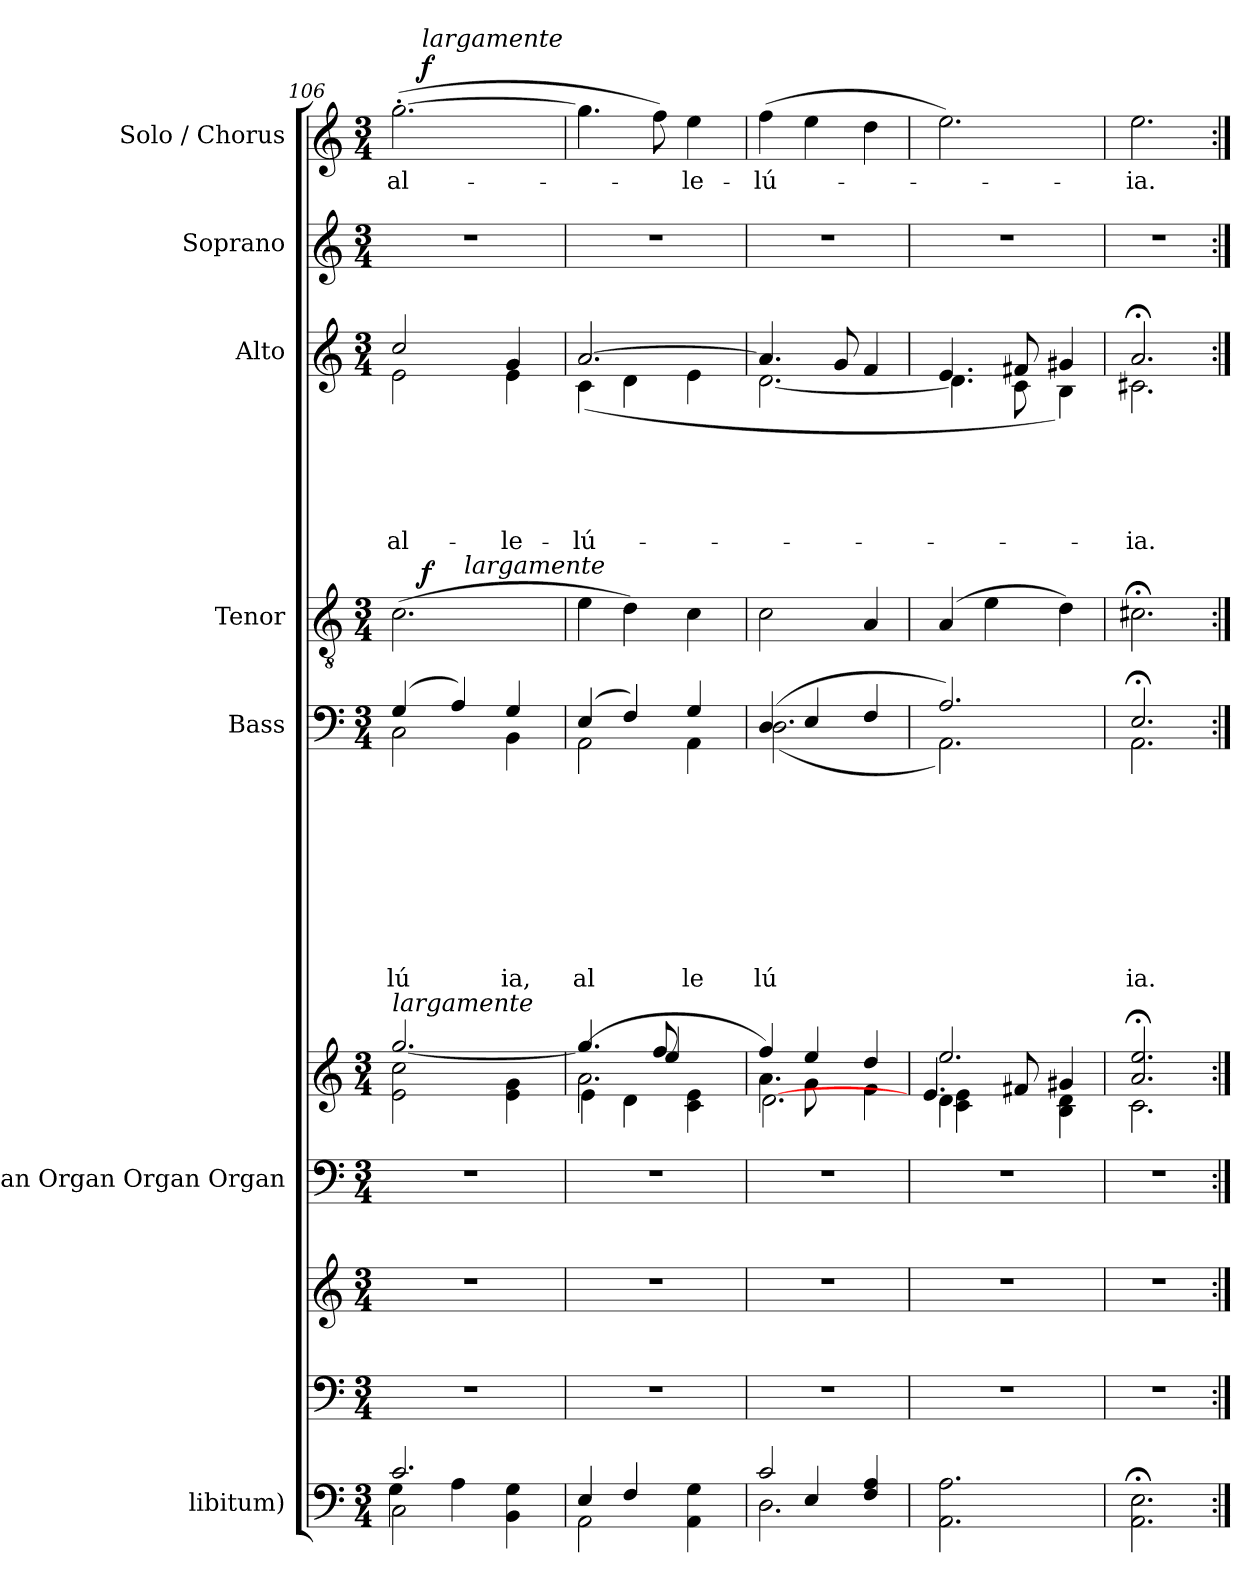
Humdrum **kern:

**kern	**kern	**kern	**kern	**kern	**kern	**text	**text	**text	**text	**text	**text	**text	**text	**text	**kern	**text	**dynam	**kern	**text	**text	**text	**text	**text	**kern	**kern	**text	**dynam
*part9	*part8	*part7	*part6	*part6	*part5	*part5	*part5	*part5	*part5	*part5	*part5	*part5	*part5	*part5	*part4	*part4	*part4	*part3	*part3	*part3	*part3	*part3	*part3	*part2	*part1	*part1	*part1
*staff10	*staff9	*staff8	*staff7	*staff6	*staff5	*staff5	*staff5	*staff5	*staff5	*staff5	*staff5	*staff5	*staff5	*staff5	*staff4	*staff4	*staff4	*staff3	*staff3	*staff3	*staff3	*staff3	*staff3	*staff2	*staff1	*staff1	*staff1
*I"libitum)	*	*	*I"Organ Organ Organ Organ	*	*I"Bass	*	*	*	*	*	*	*	*	*	*I"Tenor	*	*	*I"Alto	*	*	*	*	*	*I"Soprano	*I"Solo / Chorus	*	*
*	*	*	*	*	*I'B.	*	*	*	*	*	*	*	*	*	*I'T.	*	*	*I'A.	*	*	*	*	*	*I'S.	*I'S.	*	*
*clefF4	*clefF4	*clefG2	*clefF4	*clefG2	*clefF4	*	*	*	*	*	*	*	*	*	*clefGv2	*	*	*clefG2	*	*	*	*	*	*clefG2	*clefG2	*	*
*k[]	*k[]	*k[]	*k[]	*k[]	*k[]	*	*	*	*	*	*	*	*	*	*k[]	*	*	*k[]	*	*	*	*	*	*k[]	*k[]	*	*
*C:	*C:	*C:	*C:	*C:	*C:	*	*	*	*	*	*	*	*	*	*C:	*	*	*C:	*	*	*	*	*	*C:	*C:	*	*
*M3/4	*M3/4	*M3/4	*M3/4	*M3/4	*M3/4	*	*	*	*	*	*	*	*	*	*M3/4	*	*	*M3/4	*	*	*	*	*	*M3/4	*M3/4	*	*
=106	=106	=106	=106	=106	=106	=106	=106	=106	=106	=106	=106	=106	=106	=106	=106	=106	=106	=106	=106	=106	=106	=106	=106	=106	=106	=106	=106
*^	*	*	*	*^	*	*	*	*	*	*	*	*	*	*	*	*	*	*	*	*	*	*	*	*	*	*	*
*	*^	*	*	*	*	*	*	*	*	*	*	*	*	*	*	*	*	*	*	*	*	*	*	*	*	*	*	*	*
!	!	!	!	!	!	!LO:TX:a:i:t=largamente	!	!	!	!	!	!	!	!	!	!	!	!	!	!	!	!	!	!	!	!	!	!	!	!
!	!	!	!	!	!	!	!	!	!	!	!	!	!	!	!	!	!LO:LY:b	!	!	!	!	!	!	!	!	!LO:LY:b	!	!	!LO:LY:b	!
*	*	*	*	*	*	*	*	*^	*	*	*	*	*	*	*	*	*	*^	*	*	*^	*	*	*	*	*	*	*^	*	*
*	*	*	*	*	*	*	*	*	*	*	*	*	*	*	*	*	*	*	*	*^	*	*	*	*	*	*	*	*	*	*	*	*	*	*
2.c/	2C\	4G\	2.r	2.r	2.r	2e\ 2cc\	[>2.gg/	(4G/	2C\	.	.	.	.	.	.	.	.	lú	(>2.c\	8ryy	4ryy	.	.	2cc/	2e\	.	.	.	.	al-	2.r	(>[>2.gg'>\	8ryy	al-	.
!	!	!	!	!	!	!	!	!	!	!	!	!	!	!	!	!	!	!	!	!	!	!	!	!	!	!	!	!	!	!	!	!	!LO:TX:a:i:t=largamente	!	!
!	!	!	!	!	!	!	!	!	!	!	!	!	!	!	!	!	!	!	!	!	!	!	!LO:DY:a	!	!	!	!	!	!	!	!	!	!	!	!LO:DY:a
.	.	.	.	.	.	.	.	.	.	.	.	.	.	.	.	.	.	.	.	2ryy	.	.	f	.	.	.	.	.	.	.	.	.	2ryy	.	f
.	.	4A\	.	.	.	.	.	4A/)	.	.	.	.	.	.	.	.	.	.	.	.	32ryy	.	.	.	.	.	.	.	.	.	.	.	.	.	.
!	!	!	!	!	!	!	!	!	!	!	!	!	!	!	!	!	!	!	!	!	!LO:TX:a:i:t=largamente	!	!	!	!	!	!	!	!	!	!	!	!	!	!
.	.	.	.	.	.	.	.	.	.	.	.	.	.	.	.	.	.	.	.	.	4...ryy	.	.	.	.	.	.	.	.	.	.	.	.	.	.
!	!	!	!	!	!	!	!	!	!	!	!	!	!	!	!	!	!	!LO:LY:b	!	!	!	!	!	!	!	!	!	!	!	!LO:LY:b	!	!	!	!	!
.	4BB\ 4G\	4ryy	.	.	.	4e\ 4g\	.	4G/	4BB\	.	.	.	.	.	.	.	.	ia,	.	.	.	.	.	4g/	4e\	.	.	.	.	-le-	.	.	.	.	.
.	.	.	.	.	.	.	.	.	.	.	.	.	.	.	.	.	.	.	.	8ryy	.	.	.	.	.	.	.	.	.	.	.	.	8ryy	.	.
=107	=107	=107	=107	=107	=107	=107	=107	=107	=107	=107	=107	=107	=107	=107	=107	=107	=107	=107	=107	=107	=107	=107	=107	=107	=107	=107	=107	=107	=107	=107	=107	=107	=107	=107	=107
*	*	*	*	*	*	*^	*^	*	*	*	*	*	*	*	*	*	*	*	*	*	*	*	*	*	*	*	*	*	*	*	*	*	*	*	*
!	!	!	!	!	!	!	!	!	!	!	!	!	!	!	!	!	!	!	!	!LO:LY:b	!	!	!	!	!	!	!	!	!	!	!	!LO:LY:b	!	!	!	!	!
*	*v	*v	*	*	*	*	*	*	*	*	*	*	*	*	*	*	*	*	*	*	*v	*v	*v	*	*	*	*	*	*	*	*	*	*	*v	*v	*	*
4E/	2AA\	2.r	2.r	2.r	2.a\	4.gg/]	(>4e\	4.ryy	(4E/	2AA\	.	.	.	.	.	.	.	.	al	4e\	.	.	[>2.a/	(<4c\	.	.	.	.	-lú-	2.r	4.gg\]	.	.
4F/	.	.	.	.	.	.	4d\	.	4F/)	.	.	.	.	.	.	.	.	.	.	4d\)	.	.	.	4d\	.	.	.	.	.	.	.	.	.
.	.	.	.	.	.	8ff/	.	4ee/	.	.	.	.	.	.	.	.	.	.	.	.	.	.	.	.	.	.	.	.	.	.	8ff\)	.	.
!	!	!	!	!	!	!	!	!	!	!	!	!	!	!	!	!	!	!	!LO:LY:b	!	!	!	!	!	!	!	!	!	!	!	!	!LO:LY:b	!
4AA\ 4G\	4ryy	.	.	.	.	4c\ 4e\	4ryy	.	4G/	4AA\	.	.	.	.	.	.	.	.	le	4c\	.	.	.	4e\	.	.	.	.	.	.	4ee\	-le-	.
.	.	.	.	.	.	.	.	8ryy	.	.	.	.	.	.	.	.	.	.	.	.	.	.	.	.	.	.	.	.	.	.	.	.	.
=108	=108	=108	=108	=108	=108	=108	=108	=108	=108	=108	=108	=108	=108	=108	=108	=108	=108	=108	=108	=108	=108	=108	=108	=108	=108	=108	=108	=108	=108	=108	=108	=108	=108
*	*^	*	*	*	*	*	*	*	*	*	*	*	*	*	*	*	*	*	*	*	*	*	*	*	*	*	*	*	*	*	*	*	*
!	!	!	!	!	!	!	!	!	!	!	!	!	!	!	!	!	!	!	!	!LO:LY:b	!	!	!	!	!	!	!	!	!	!	!	!	!LO:LY:b	!
2c/	2.D\	4ryy	2.r	2.r	2.r	4.a\)	4ff/	[<2.d\	4ryy	(4D/	(<2.D\	.	.	.	.	.	.	.	.	lú	2c\	.	.	4.a/]	[<2.d\	.	.	.	.	.	2.r	(>4ff\	-lú-	.
.	.	4E/	.	.	.	.	4ee/	.	8g\	4E/	.	.	.	.	.	.	.	.	.	.	.	.	.	.	.	.	.	.	.	.	.	4ee\	.	.
.	.	.	.	.	.	4.ryy	.	.	8ryy	.	.	.	.	.	.	.	.	.	.	.	.	.	.	8g/	.	.	.	.	.	.	.	.	.	.
4ryy	.	4F/ 4A/	.	.	.	.	4f\	.	4dd/	4F/	.	.	.	.	.	.	.	.	.	.	4A/	.	.	4f/	.	.	.	.	.	.	.	4dd\	.	.
*v	*v	*v	*	*	*	*	*	*	*	*	*	*	*	*	*	*	*	*	*	*	*	*	*	*	*	*	*	*	*	*	*	*	*	*
=109	=109	=109	=109	=109	=109	=109	=109	=109	=109	=109	=109	=109	=109	=109	=109	=109	=109	=109	=109	=109	=109	=109	=109	=109	=109	=109	=109	=109	=109	=109	=109	=109
2.AA\ 2.A\	2.r	2.r	2.r	2.ee/	4d\	4.e/	4c\ 4e\	2.A/)	2.AA\)	.	.	.	.	.	.	.	.	.	(4A/	.	.	4.e/	4.d\]	.	.	.	.	.	2.r	2.ee\)	.	.
.	.	.	.	.	2ryy	.	8ryy	.	.	.	.	.	.	.	.	.	.	.	4e\	.	.	.	.	.	.	.	.	.	.	.	.	.
.	.	.	.	.	.	8ryy	8f#X/	.	.	.	.	.	.	.	.	.	.	.	.	.	.	8c\	8f#X/	.	.	.	.	.	.	.	.	.
.	.	.	.	.	.	4B\ 4d\	4g#X/	.	.	.	.	.	.	.	.	.	.	.	4d\)	.	.	4B\)	4g#X/	.	.	.	.	.	.	.	.	.
=110	=110	=110	=110	=110	=110	=110	=110	=110	=110	=110	=110	=110	=110	=110	=110	=110	=110	=110	=110	=110	=110	=110	=110	=110	=110	=110	=110	=110	=110	=110	=110	=110
!	!	!	!	!	!	!	!	!	!	!	!	!	!	!	!	!	!	!LO:LY:b	!	!	!	!	!	!	!	!	!	!LO:LY:b	!	!	!LO:LY:b	!
*	*	*	*	*	*v	*v	*v	*	*	*	*	*	*	*	*	*	*	*	*	*	*	*	*	*	*	*	*	*	*	*	*	*
2.AA\; 2.E\;	2.r	2.r	2.r	2.a/;< 2.ee/;<	2.c\	2.E;</	2.AA\	.	.	.	.	.	.	.	.	ia.	2.c#X;<\	.	.	2.a;</	2.c#X\	.	.	.	.	-ia.	2.r	2.ee\	-ia.	.
*	*	*	*	*v	*v	*	*	*	*	*	*	*	*	*	*	*	*	*	*	*v	*v	*	*	*	*	*	*	*	*	*
*	*	*	*	*	*v	*v	*	*	*	*	*	*	*	*	*	*	*	*	*	*	*	*	*	*	*	*	*	*
=:|!	=:|!	=:|!	=:|!	=:|!	=:|!	=:|!	=:|!	=:|!	=:|!	=:|!	=:|!	=:|!	=:|!	=:|!	=:|!	=:|!	=:|!	=:|!	=:|!	=:|!	=:|!	=:|!	=:|!	=:|!	=:|!	=:|!	=:|!
*-	*-	*-	*-	*-	*-	*-	*-	*-	*-	*-	*-	*-	*-	*-	*-	*-	*-	*-	*-	*-	*-	*-	*-	*-	*-	*-	*-
